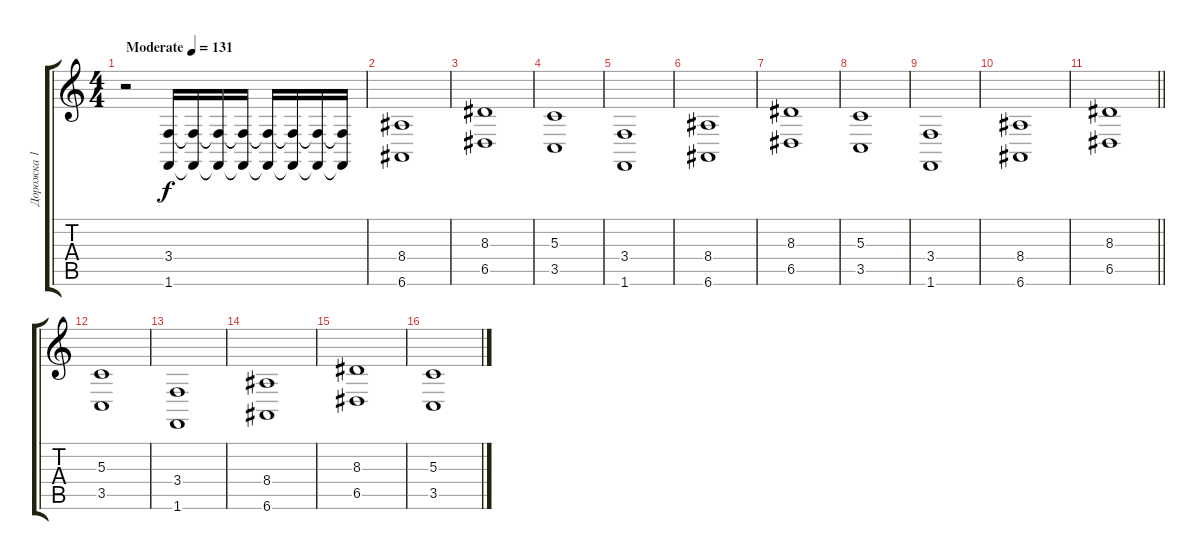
\track ("Дорожка 1" "Дорожка 1") {instrument pad2warm}
\staff {score tabs}
\tuning (E4 B3 G3 D3 A2 E2) {hide}
\ts (4 4)
\tempo (131 "Moderate")
\clef g2
\ks c
r.2{dy f instrument pad2warm} (3.4 1.6).16{volume 0} (3.4{t} 1.6{t}).16{volume 0} (3.4{t} 1.6{t}).16{volume 3} (3.4{t} 1.6{t}).16{volume 3} (3.4{t} 1.6{t}).16{volume 4} (3.4{t} 1.6{t}).16{volume 4} (3.4{t} 1.6{t}).16{volume 4} (3.4{t} 1.6{t}).16{volume 5} |
(8.4 6.6).1{volume 6} |
(8.3 6.5).1{volume 9} |
(5.3 3.5).1{volume 12} |
(3.4 1.6).1{volume 16} |
(8.4 6.6).1 |
(8.3 6.5).1 |
(5.3 3.5).1 |
(3.4 1.6).1 |
(8.4 6.6).1 |
\barLineRight lightlight
(8.3 6.5).1 |
(5.3 3.5).1 |
(3.4 1.6).1 |
(8.4 6.6).1 |
(8.3 6.5).1 |
(5.3 3.5).1
